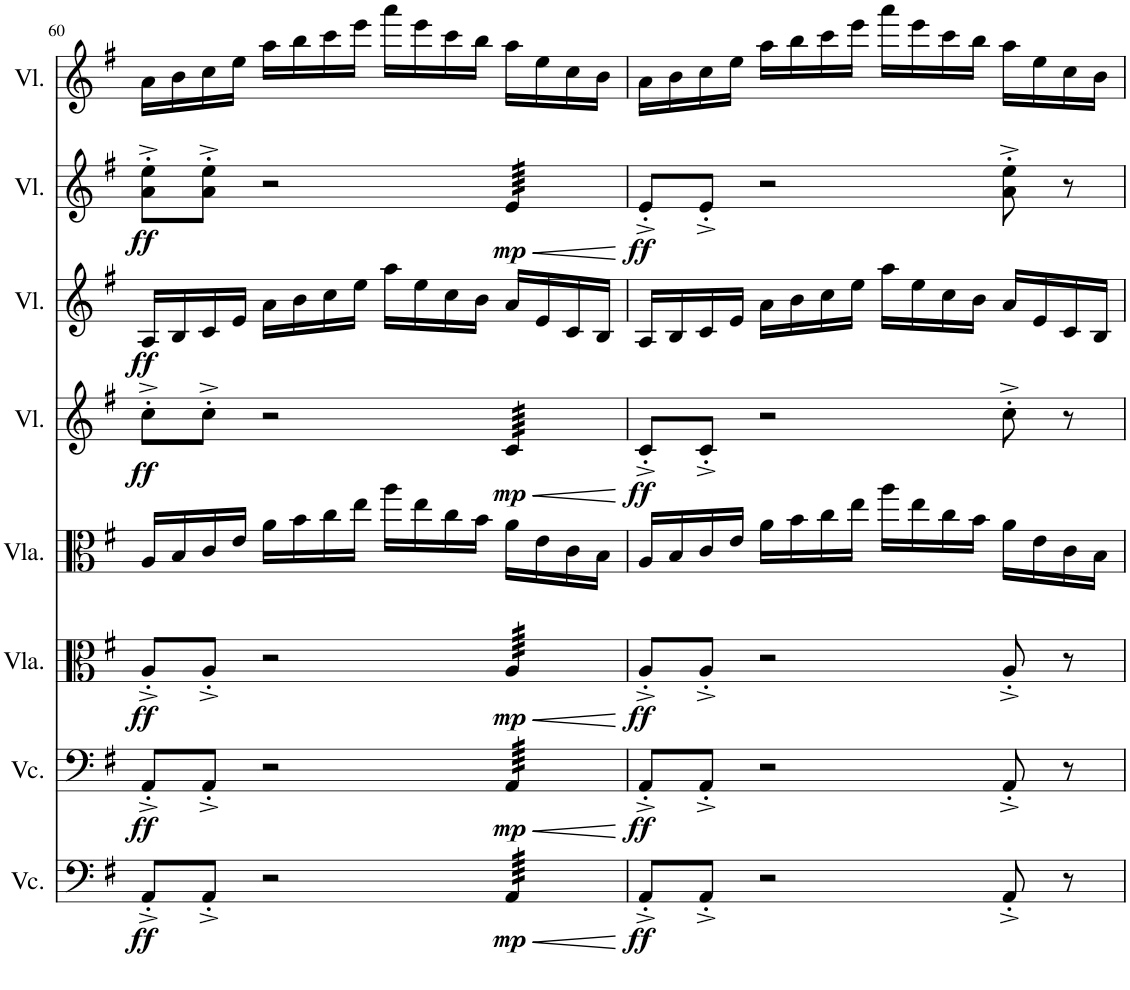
**kern	**dynam	**kern	**dynam	**kern	**dynam	**kern	**kern	**dynam	**kern	**dynam	**kern	**dynam	**kern
*part8	*part8	*part7	*part7	*part6	*part6	*part5	*part4	*part4	*part3	*part3	*part2	*part2	*part1
*staff8	*staff8	*staff7	*staff7	*staff6	*staff6	*staff5	*staff4	*staff4	*staff3	*staff3	*staff2	*staff2	*staff1
*I"Cello	*	*I"Cello	*	*I"Altviool	*	*I"Altviool	*I"Viool	*	*I"Viool	*	*I"Viool	*	*I"Viool
*	*	*	*	*	*	*	*I'Vl.	*	*I'Vl.	*	*I'Vl.	*	*I'Vl.
!!LO:PB:g=z
*clefF4	*	*clefF4	*	*clefC3	*	*clefC3	*clefG2	*	*clefG2	*	*clefG2	*	*clefG2
*k[f#]	*	*k[f#]	*	*k[f#]	*	*k[f#]	*k[f#]	*	*k[f#]	*	*k[f#]	*	*k[f#]
*M4/4	*	*M4/4	*	*M4/4	*	*M4/4	*M4/4	*	*M4/4	*	*M4/4	*	*M4/4
=60	=60	=60	=60	=60	=60	=60	=60	=60	=60	=60	=60	=60	=60
!	!LO:DY:b	!	!LO:DY:b	!	!LO:DY:b	!	!	!LO:DY:b	!	!LO:DY:b	!	!LO:DY:b	!
8AA'^/L	ff	8AA'^/L	ff	8A'^/L	ff	16A/LL	8cc'^\L	ff	16A/LL	ff	8a\'^ 8ee\'^L	ff	16a\LL
.	.	.	.	.	.	16B/	.	.	16B/	.	.	.	16b\
8AA'^/J	.	8AA'^/J	.	8A'^/J	.	16c/	8cc'^\J	.	16c/	.	8a\'^ 8ee\'^J	.	16cc\
.	.	.	.	.	.	16e/JJ	.	.	16e/JJ	.	.	.	16ee\JJ
2r	.	2r	.	2r	.	16a\LL	2r	.	16a\LL	.	2r	.	16aa\LL
.	.	.	.	.	.	16b\	.	.	16b\	.	.	.	16bb\
.	.	.	.	.	.	16cc\	.	.	16cc\	.	.	.	16ccc\
.	.	.	.	.	.	16ee\JJ	.	.	16ee\JJ	.	.	.	16eee\JJ
.	.	.	.	.	.	16aa\LL	.	.	16aa\LL	.	.	.	16aaa\LL
.	.	.	.	.	.	16ee\	.	.	16ee\	.	.	.	16eee\
.	.	.	.	.	.	16cc\	.	.	16cc\	.	.	.	16ccc\
.	.	.	.	.	.	16b\JJ	.	.	16b\JJ	.	.	.	16bb\JJ
!	!LO:HP:b	!	!LO:HP:b	!	!LO:HP:b	!	!	!LO:HP:b	!	!	!	!LO:HP:b	!
!	!LO:DY:n=1:b	!	!LO:DY:n=1:b	!	!LO:DY:n=1:b	!	!	!LO:DY:n=1:b	!	!	!	!LO:DY:n=1:b	!
*tremolo	*	*	*	*	*	*	*	*	*	*	*	*	*
*	*	*tremolo	*	*	*	*	*	*	*	*	*	*	*
*	*	*	*	*tremolo	*	*	*	*	*	*	*	*	*
*	*	*	*	*	*	*	*tremolo	*	*	*	*	*	*
*	*	*	*	*	*	*	*	*	*	*	*tremolo	*	*
64AA/LLLL	< mp	64AA/LLLL	< mp	64A/LLLL	< mp	16a\LL	64c/LLLL	< mp	16a/LL	.	64e/LLLL	< mp	16aa\LL
64AA/	.	64AA/	.	64A/	.	.	64c/	.	.	.	64e/	.	.
64AA/	.	64AA/	.	64A/	.	.	64c/	.	.	.	64e/	.	.
64AA/	.	64AA/	.	64A/	.	.	64c/	.	.	.	64e/	.	.
64AA/	.	64AA/	.	64A/	.	16e\	64c/	.	16e/	.	64e/	.	16ee\
64AA/	.	64AA/	.	64A/	.	.	64c/	.	.	.	64e/	.	.
64AA/	.	64AA/	.	64A/	.	.	64c/	.	.	.	64e/	.	.
64AA/	.	64AA/	.	64A/	.	.	64c/	.	.	.	64e/	.	.
64AA/	.	64AA/	.	64A/	.	16c\	64c/	.	16c/	.	64e/	.	16cc\
64AA/	.	64AA/	.	64A/	.	.	64c/	.	.	.	64e/	.	.
64AA/	.	64AA/	.	64A/	.	.	64c/	.	.	.	64e/	.	.
64AA/	.	64AA/	.	64A/	.	.	64c/	.	.	.	64e/	.	.
64AA/	.	64AA/	.	64A/	.	16B\JJ	64c/	.	16B/JJ	.	64e/	.	16b\JJ
64AA/	.	64AA/	.	64A/	.	.	64c/	.	.	.	64e/	.	.
64AA/	.	64AA/	.	64A/	.	.	64c/	.	.	.	64e/	.	.
64AA/JJJJ	.	64AA/JJJJ	.	64A/JJJJ	.	.	64c/JJJJ	.	.	.	64e/JJJJ	.	.
*	*	*	*	*	*	*	*	*	*	*	*Xtremolo	*	*
*	*	*	*	*	*	*	*Xtremolo	*	*	*	*	*	*
*	*	*	*	*Xtremolo	*	*	*	*	*	*	*	*	*
*	*	*Xtremolo	*	*	*	*	*	*	*	*	*	*	*
*Xtremolo	*	*	*	*	*	*	*	*	*	*	*	*	*
.	[	.	[	.	[	.	.	[	.	.	.	[	.
=61	=61	=61	=61	=61	=61	=61	=61	=61	=61	=61	=61	=61	=61
!	!LO:DY:b	!	!LO:DY:b	!	!LO:DY:b	!	!	!LO:DY:b	!	!	!	!LO:DY:b	!
8AA'^/L	ff	8AA'^/L	ff	8A'^/L	ff	16A/LL	8c'^/L	ff	16A/LL	.	8e'^/L	ff	16a\LL
.	.	.	.	.	.	16B/	.	.	16B/	.	.	.	16b\
8AA'^/J	.	8AA'^/J	.	8A'^/J	.	16c/	8c'^/J	.	16c/	.	8e'^/J	.	16cc\
.	.	.	.	.	.	16e/JJ	.	.	16e/JJ	.	.	.	16ee\JJ
2r	.	2r	.	2r	.	16a\LL	2r	.	16a\LL	.	2r	.	16aa\LL
.	.	.	.	.	.	16b\	.	.	16b\	.	.	.	16bb\
.	.	.	.	.	.	16cc\	.	.	16cc\	.	.	.	16ccc\
.	.	.	.	.	.	16ee\JJ	.	.	16ee\JJ	.	.	.	16eee\JJ
.	.	.	.	.	.	16aa\LL	.	.	16aa\LL	.	.	.	16aaa\LL
.	.	.	.	.	.	16ee\	.	.	16ee\	.	.	.	16eee\
.	.	.	.	.	.	16cc\	.	.	16cc\	.	.	.	16ccc\
.	.	.	.	.	.	16b\JJ	.	.	16b\JJ	.	.	.	16bb\JJ
8AA'^/	.	8AA'^/	.	8A'^/	.	16a\LL	8cc'^\	.	16a/LL	.	8a\'^ 8ee\'^	.	16aa\LL
.	.	.	.	.	.	16e\	.	.	16e/	.	.	.	16ee\
8r	.	8r	.	8r	.	16c\	8r	.	16c/	.	8r	.	16cc\
.	.	.	.	.	.	16B\JJ	.	.	16B/JJ	.	.	.	16b\JJ
=	=	=	=	=	=	=	=	=	=	=	=	=	=
*-	*-	*-	*-	*-	*-	*-	*-	*-	*-	*-	*-	*-	*-
